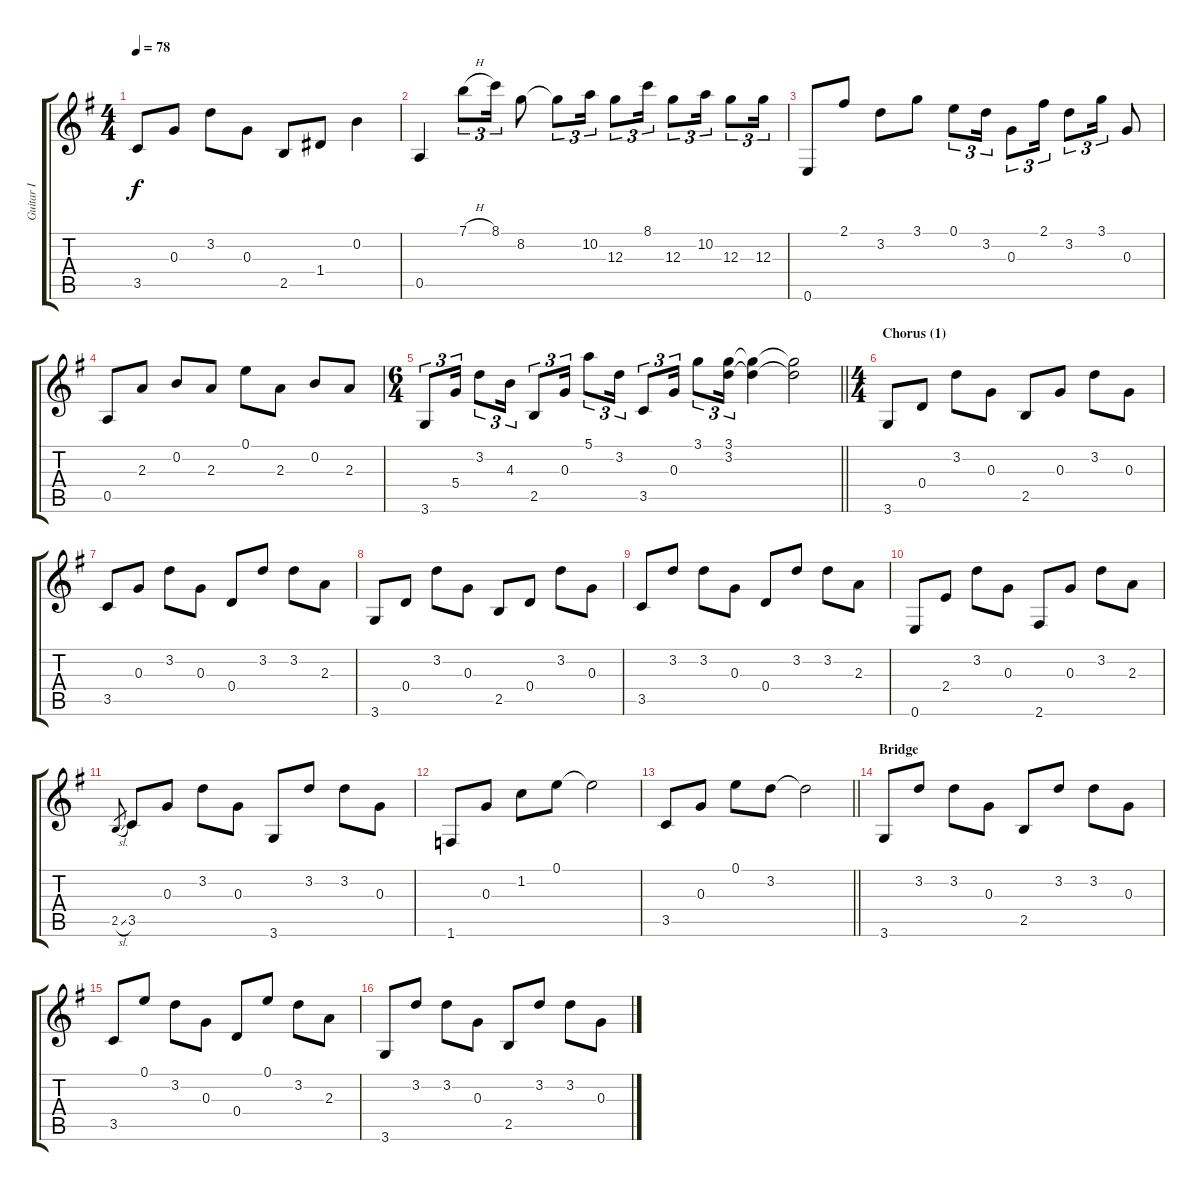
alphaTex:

\track ("Guitar I" "Guitar I") {instrument acousticguitarsteel}
\staff {score tabs}
\tuning (E4 B3 G3 D3 A2 E2) {hide}
\ts (4 4)
\tempo 78
\clef g2
\ks g
3.5.8{dy f} 0.3.8 3.2.8 0.3.8 2.5.8 1.4.8 0.2.4 |
0.5.4 7.1{h}.8{tu (3 2)} 8.1.16{tu (3 2)} 8.2.8 8.2{t}.8{tu (3 2)} 10.2.16{tu (3 2)} 12.3.8{tu (3 2)} 8.1.16{tu (3 2)} 12.3.8{tu (3 2)} 10.2.16{tu (3 2)} 12.3.8{tu (3 2)} 12.3.16{tu (3 2)} |
0.6.8 2.1.8 3.2.8 3.1.8 0.1.8{tu (3 2)} 3.2.16{tu (3 2)} 0.3.8{tu (3 2)} 2.1.16{tu (3 2)} 3.2.8{tu (3 2)} 3.1.16{tu (3 2)} 0.3.8 |
0.5.8 2.3.8 0.2.8 2.3.8 0.1.8 2.3.8 0.2.8 2.3.8 |
\ts (6 4)
\barLineRight lightlight
3.6.8{tu (3 2)} 5.4.16{tu (3 2)} 3.2.8{tu (3 2)} 4.3.16{tu (3 2)} 2.5.8{tu (3 2)} 0.3.16{tu (3 2)} 5.1.8{tu (3 2)} 3.2.16{tu (3 2)} 3.5.8{tu (3 2)} 0.3.16{tu (3 2)} 3.1.8{tu (3 2)} (3.1 3.2).16{tu (3 2)} (3.1{t} 3.2{t}).4 (3.1{t} 3.2{t}).2 |
\ts (4 4)
\section ("" "Chorus (1)")
3.6.8 0.4.8 3.2.8 0.3.8 2.5.8 0.3.8 3.2.8 0.3.8 |
3.5.8 0.3.8 3.2.8 0.3.8 0.4.8 3.2.8 3.2.8 2.3.8 |
3.6.8 0.4.8 3.2.8 0.3.8 2.5.8 0.4.8 3.2.8 0.3.8 |
3.5.8 3.2.8 3.2.8 0.3.8 0.4.8 3.2.8 3.2.8 2.3.8 |
0.6.8 2.4.8 3.2.8 0.3.8 2.6.8 0.3.8 3.2.8 2.3.8 |
2.5{sl}.8{gr} 3.5.8 0.3.8 3.2.8 0.3.8 3.6.8 3.2.8 3.2.8 0.3.8 |
1.6.8 0.3.8 1.2.8 0.1.8 0.1{t}.2 |
\barLineRight lightlight
3.5.8 0.3.8 0.1.8 3.2.8 3.2{t}.2 |
\section ("" "Bridge")
3.6.8 3.2.8 3.2.8 0.3.8 2.5.8 3.2.8 3.2.8 0.3.8 |
3.5.8 0.1.8 3.2.8 0.3.8 0.4.8 0.1.8 3.2.8 2.3.8 |
3.6.8 3.2.8 3.2.8 0.3.8 2.5.8 3.2.8 3.2.8 0.3.8
